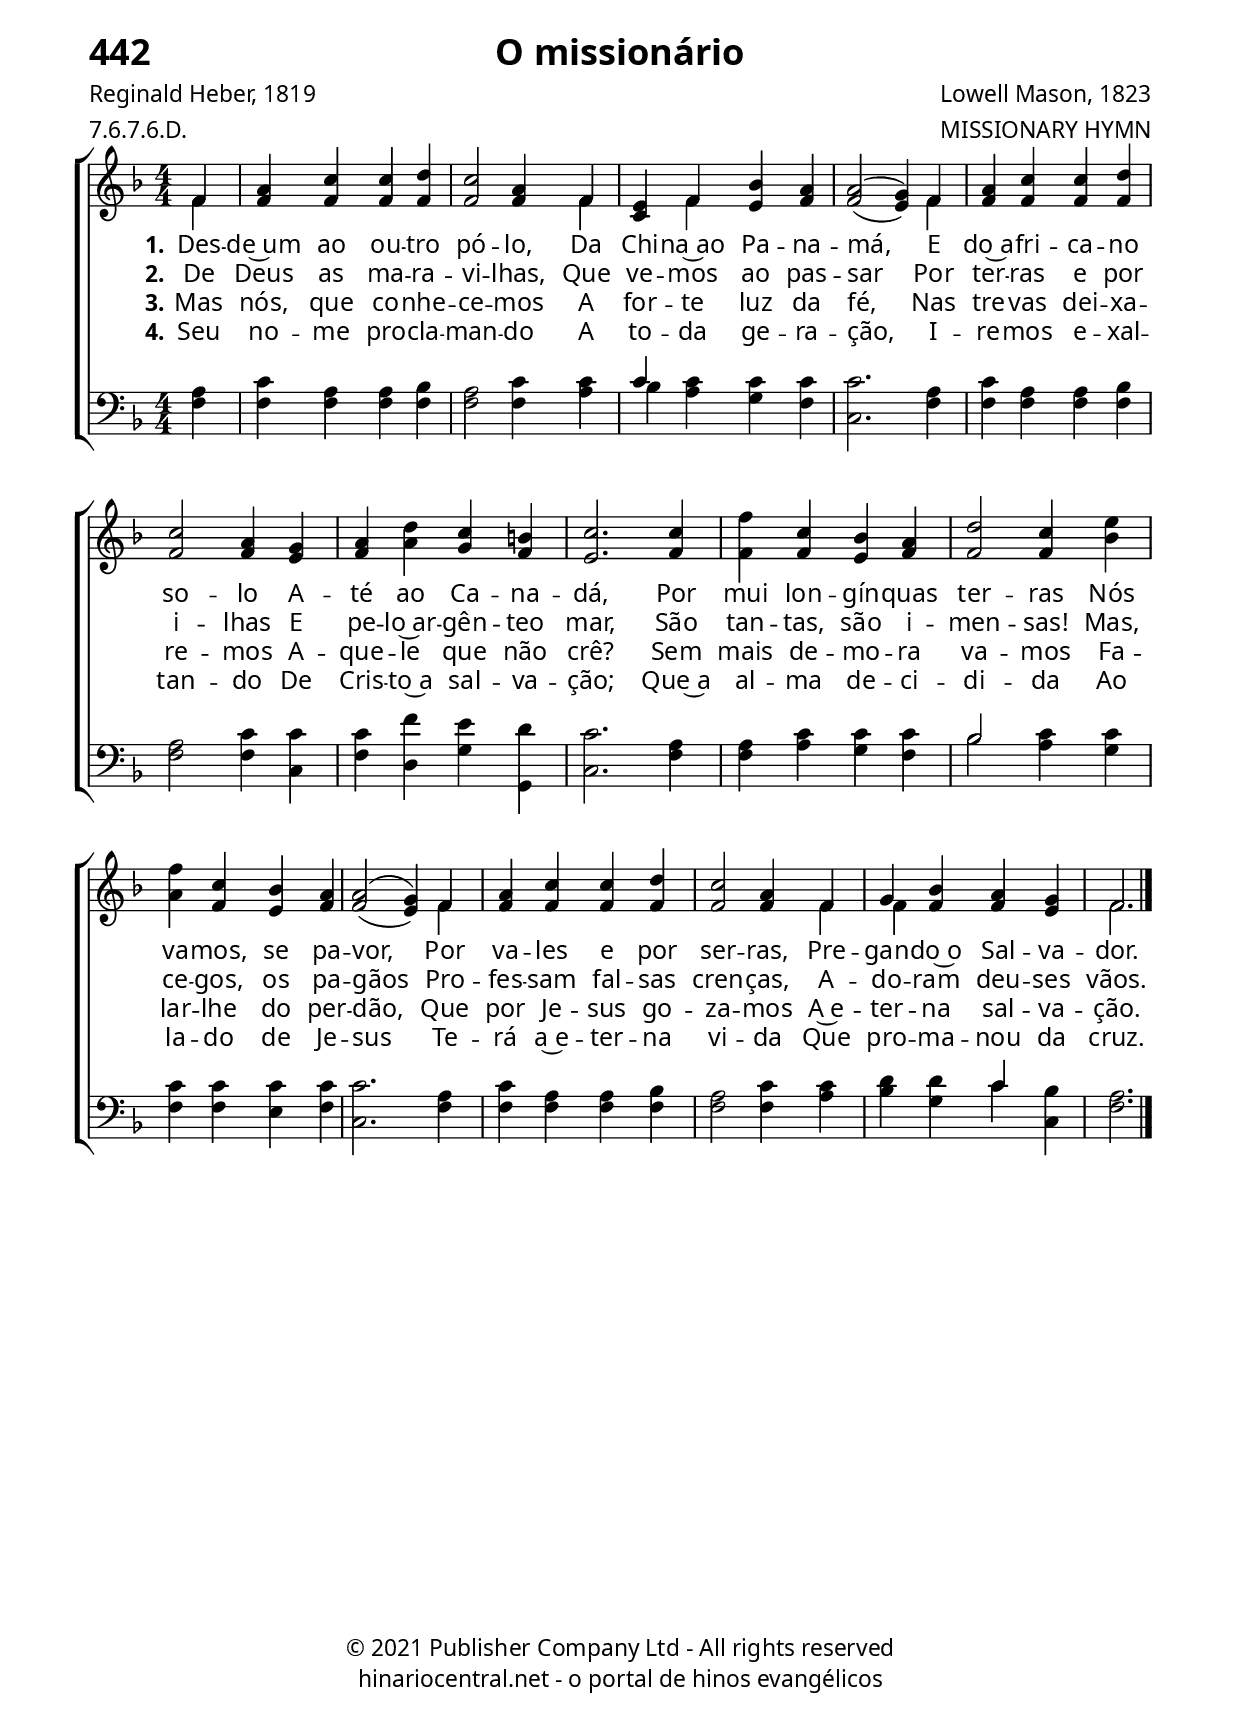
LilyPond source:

\version "2.22.1"

%% Header %%
scriptureAllusion = ""
hymnNumber = "442"
title = "O missionário"
composer = "Lowell Mason, 1823"
author = "Reginald Heber, 1819"
translator = "Trad. Guilherme Luiz dos Santos Ferreira (1850-1934)"
tune = "MISSIONARY HYMN"
meter = "7.6.7.6.D."
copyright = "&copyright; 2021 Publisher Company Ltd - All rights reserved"

%% aditional variables %%
lyricsDistance = #1.5
metronome = \tempo 4=100
doubleSlurs = \set doubleSlurs = ##t
noDoubleSlurs = \set doubleSlurs = ##f
global = {
  \key f \major
  \time 4/4
  \numericTimeSignature
  \partial 4
  \set Staff.autoBeaming = ##f
  \doubleSlurs
}

%%%%%%%%%%%
%% Notes %%
%%%%%%%%%%%

soprano = \relative c' {
  \global
  f4 a c c d c2 a4 f e f bes a \doubleSlurs a2 (g4)
  f4 a c c d c2 a4 g a d c b c2.
  c4 f c bes a d2 c4 e f c bes a a2 (g4)
  f4 a c c d c2 a4 f g bes a g f2. \bar "|."
}

alto = \relative c' {
  \global
  f4 f f f f f2 f4 f c f e f f2 (e4)
  f4 f f f f f2 f4 e f a g f e2.
  f4 f f e f f2 f4 bes a f e f f2 (e4)
  f4 f f f f f2 f4 f f f f e f2.
}

tenor = \relative c' {
  \global
  a4 c a a bes a2 c4 c c c c c c2.
  a4 c a a bes a2 c4 c c f e d c2.
  a4 a c c c bes2 c4 c c c c c c2.
  a4 c a a bes a2 c4 c d d c bes a2.
}

bass = \relative c {
  \global
  f4 f f f f f2 f4 a bes a g f c2.
  f4 f f f f f2 f4 c f d g g, c2.
  f4 f a g f bes2 a4 g f f e f c2.
  f4 f f f f f2 f4 a bes g c c, f2.
}

%%%%%%%%%%%%
%% Lyrics %%
%%%%%%%%%%%%

verseOne = \lyricmode {
  \set stanza = "1."
  Des -- de~um ao ou -- tro pó -- lo,
  Da Chi -- na~ao Pa -- na -- má,
  E do~a -- fri -- ca -- no so -- lo
  A -- té ao Ca -- na -- dá,
  Por mui lon -- gín -- quas ter -- ras
  Nós va -- mos, se pa -- vor,
  Por va -- les e por ser -- ras,
  Pre -- gan -- do~o Sal -- va -- dor.
}

verseTwo = \lyricmode {
  \set stanza = "2."
  De Deus as ma -- ra -- vi -- lhas,
  Que ve -- mos ao pas -- sar
  Por ter -- ras e por i -- lhas
  E pe -- lo~ar -- gên -- teo mar,
  São tan -- tas, são i -- men -- sas!
  Mas, ce -- gos, os pa -- gãos
  Pro -- fes -- sam fal -- sas cren -- ças,
  A -- do -- ram deu -- ses vãos.
}

verseThree = \lyricmode {
  \set stanza = "3."
  Mas nós, que co -- nhe -- ce -- mos
  A for -- te luz da fé,
  Nas tre -- vas dei -- xa -- re -- mos
  A -- que -- le que não crê?
  Sem mais de -- mo -- ra va -- mos
  Fa -- lar -- lhe do per -- dão,
  Que por Je -- sus go -- za -- mos
  A~e -- ter -- na sal -- va -- ção.
}

verseFour = \lyricmode {
  \set stanza = "4."
  Seu no -- me pro -- cla -- man -- do
  A to -- da ge -- ra -- ção,
  I -- re -- mos e -- xal -- tan -- do
  De Cris -- to~a sal -- va -- ção;
  Que~a al -- ma de -- ci -- di -- da
  Ao la -- do de Je -- sus
  Te -- rá a~e -- ter -- na vi -- da
  Que pro -- ma -- nou da cruz.
}

verseFive = \lyricmode {
  % \set stanza = "5."
  % Hu
}

verseSix = \lyricmode {
  % \set stanza = "5."
  % Lyrics follow here.
}

verseSeven = \lyricmode {
  % \set stanza = "5."
  % Lyrics follow here.
}

\include "../include/hymn-common.ly"
